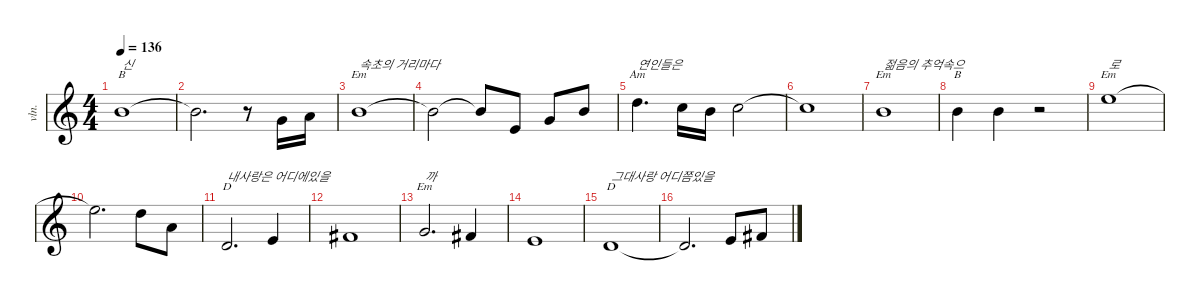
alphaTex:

\defaultSystemsLayout 4
\hideDynamics
\bracketExtendMode nobrackets
\track ("Violin" "vln.") {instrument stringensemble1}
\staff {score}
\tuning (E5 A4 D4 G3)
\chord ("Em" 7 x x x) {firstfret 7 showdiagram false showfingering false}
\chord ("Am" 10 x x x) {firstfret 10 showdiagram false showfingering false}
\chord ("D" x 3 x x) {showdiagram false showfingering false}
\chord ("B" 7 x x x) {firstfret 7 showdiagram false showfingering false}
\chord ("Em" 12 x x x) {firstfret 12 showdiagram false showfingering false}
\chord ("Em" 3 x x x) {showdiagram false showfingering false}
\ts (4 4)
\tempo 136
\clef g2
\ks c
2.2.1{ch "B" txt "신" dy mf beam Down} |
2.2{t}.2{d beam Down} r.8{beam Down} 5.3.16{beam Up} 0.2.16{beam Up} |
2.2.1{ch "Em" txt "속초의 거리마다" beam Down} |
2.2{t}.2{beam Down} 2.2{t}.8{beam Up} 2.3.8{beam Up} 5.3.8{beam Up} 2.2.8{beam Up} |
5.2.4{d ch "Am" txt "연인들은" beam Down} 3.2.16{beam Down} 2.2.16{beam Down} 3.2.2{beam Down} |
3.2{t}.1{beam Down} |
2.2.1{ch "Em" txt "젊음의 추억속으" beam Down} |
2.2.4{ch "B" beam Down} 2.2.4{beam Down} r.2{beam Down} |
0.1.1{ch "Em" txt "로" beam Down} |
0.1{t}.2{d beam Down} 5.2.8{beam Down} 0.2.8{beam Down} |
0.3.2{d ch "D" txt "내사랑은 어디에있을" beam Up} 2.3.4{beam Up} |
4.3{acc #}.1{beam Up} |
5.3.2{d ch "Em" txt "까" beam Up} 4.3{acc #}.4{beam Up} |
2.3.1{beam Up} |
0.3.1{ch "D" txt "그대사랑 어디쯤있을" beam Up} |
0.3{t}.2{d beam Up} 2.3.8{beam Up} 4.3{acc #}.8{beam Up}
